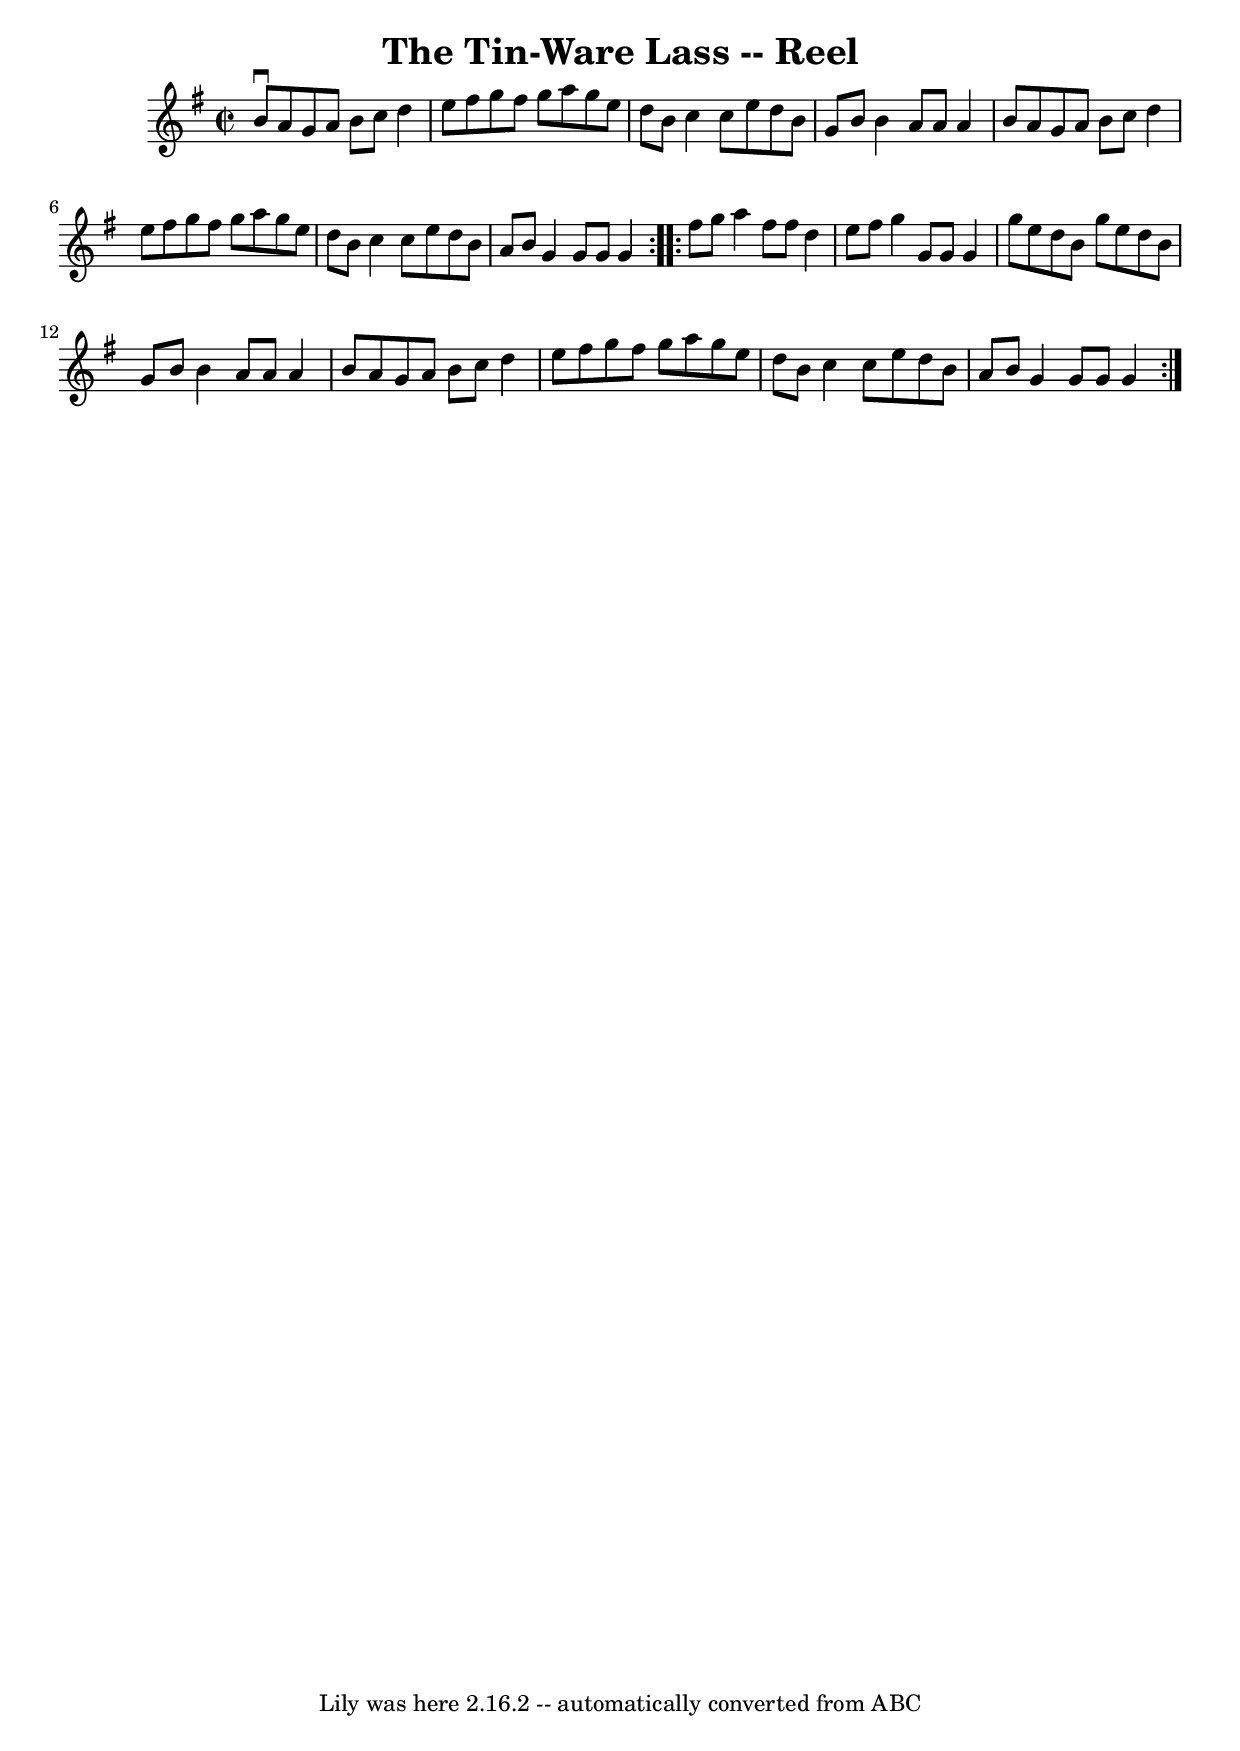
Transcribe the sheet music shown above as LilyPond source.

\version "2.7.40"
\include "Mammoth.ily"
\header {
	book = "Ryan's Mammoth Collection"
	crossRefNumber = "1"
	footnotes = ""
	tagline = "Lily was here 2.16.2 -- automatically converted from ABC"
	title = "The Tin-Ware Lass -- Reel"
}
voicedefault =  {
\set Score.defaultBarType = "empty"

\repeat volta 2 {
\override Staff.TimeSignature #'style = #'C
 \time 2/2 \key g \major b'8^\downbow a'8  |
 g'8 a'8 b'8  
 c''8 d''4 e''8 fis''8    |
 g''8 fis''8 g''8 a''8   
 g''8 e''8 d''8 b'8    |
 c''4 c''8 e''8 d''8 b'8  
 g'8 b'8    |
 b'4 a'8 a'8 a'4 b'8 a'8    |
   
 g'8 a'8 b'8 c''8 d''4 e''8 fis''8    |
 g''8    
fis''8 g''8 a''8 g''8 e''8 d''8 b'8    |
 c''4    
c''8 e''8 d''8 b'8 a'8 b'8    |
 g'4 g'8 g'8    
g'4    } \repeat volta 2 { fis''8 g''8  |
 a''4 fis''8    
fis''8 d''4 e''8 fis''8    |
 g''4 g'8 g'8 g'4    
g''8 e''8    |
 d''8 b'8 g''8 e''8 d''8 b'8 g'8    
b'8    |
 b'4 a'8 a'8 a'4 b'8 a'8    |
 g'8    
a'8 b'8 c''8 d''4 e''8 fis''8    |
 g''8 fis''8    
g''8 a''8 g''8 e''8 d''8 b'8    |
 c''4 c''8 e''8  
 d''8 b'8 a'8 b'8    |
 g'4 g'8 g'8 g'4    }   
}

\score{
    <<

	\context Staff="default"
	{
	    \voicedefault 
	}

    >>
	\layout {
	}
	\midi {}
}
